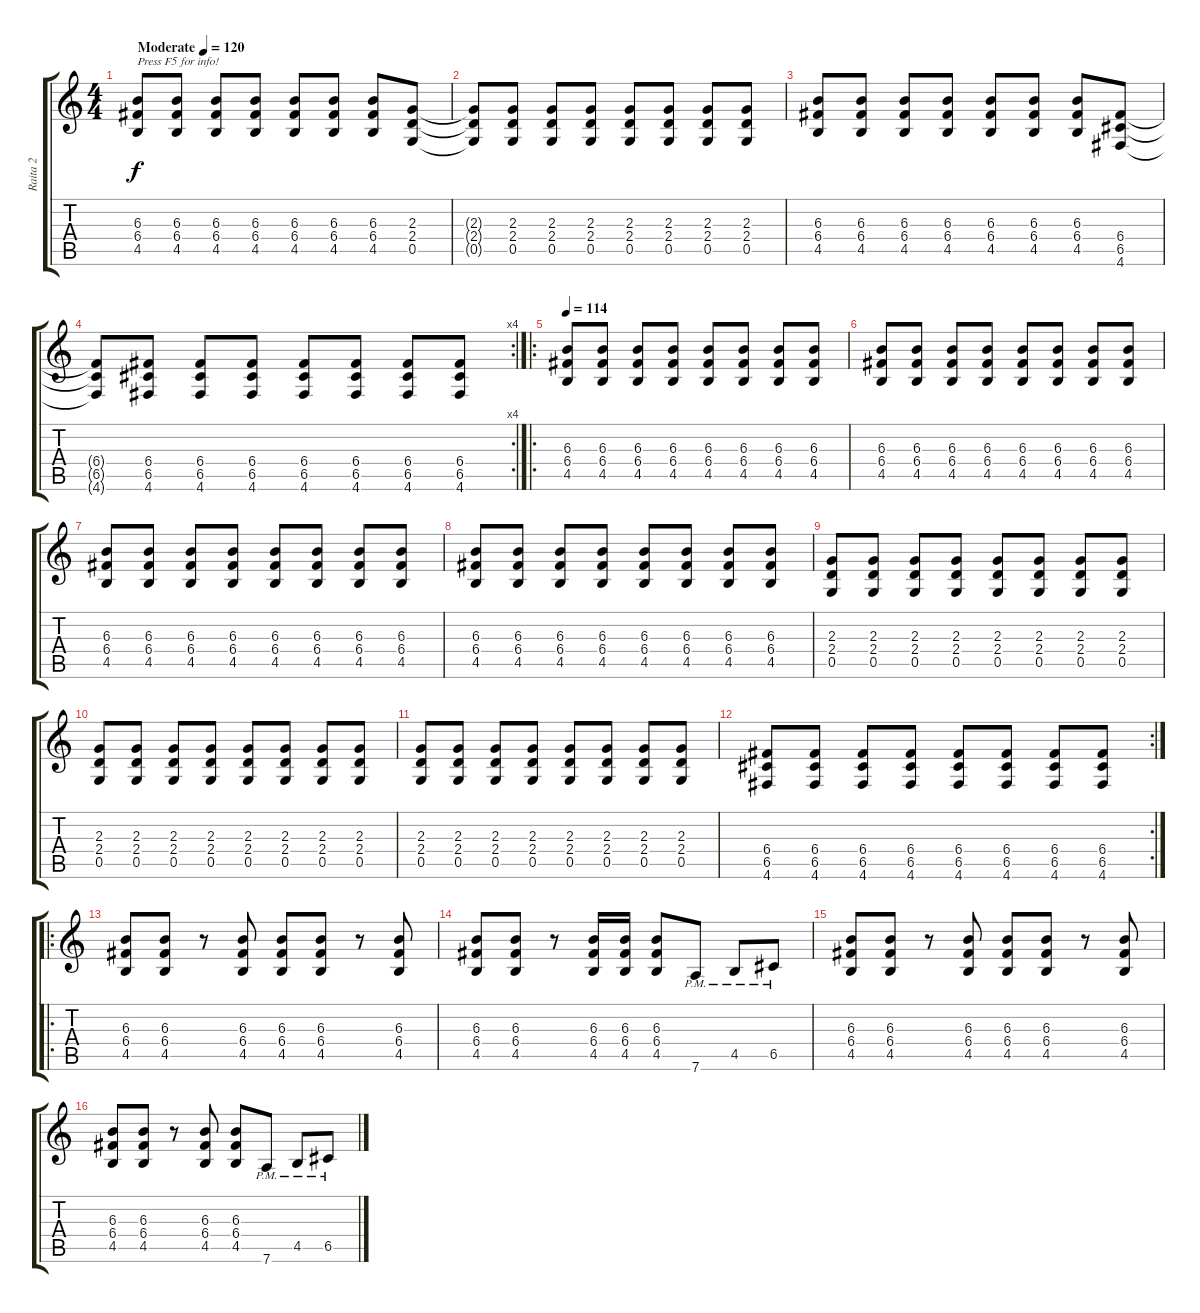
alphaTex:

\track ("Raita 2" "Raita 2") {instrument distortionguitar}
\staff {score tabs}
\tuning (D4 A3 F3 C3 G2 D2) {hide}
\ts (4 4)
\tempo (120 "Moderate")
\tempo 114
\tempo (120 "Moderate")
\clef g2
\ks c
(6.3 6.4 4.5).8{txt "Press F5 for info!" dy f instrument distortionguitar} (6.3 6.4 4.5).8 (6.3 6.4 4.5).8 (6.3 6.4 4.5).8 (6.3 6.4 4.5).8 (6.3 6.4 4.5).8 (6.3 6.4 4.5).8 (2.3 2.4 0.5).8 |
(2.3{t} 2.4{t} 0.5{t}).8 (2.3 2.4 0.5).8 (2.3 2.4 0.5).8 (2.3 2.4 0.5).8 (2.3 2.4 0.5).8 (2.3 2.4 0.5).8 (2.3 2.4 0.5).8 (2.3 2.4 0.5).8 |
(6.3 6.4 4.5).8 (6.3 6.4 4.5).8 (6.3 6.4 4.5).8 (6.3 6.4 4.5).8 (6.3 6.4 4.5).8 (6.3 6.4 4.5).8 (6.3 6.4 4.5).8 (6.4 6.5 4.6).8 |
\rc 4
(6.4{t} 6.5{t} 4.6{t}).8 (6.4 6.5 4.6).8 (6.4 6.5 4.6).8 (6.4 6.5 4.6).8 (6.4 6.5 4.6).8 (6.4 6.5 4.6).8 (6.4 6.5 4.6).8 (6.4 6.5 4.6).8 |
\ro
\tempo 114
(6.3 6.4 4.5).8 (6.3 6.4 4.5).8 (6.3 6.4 4.5).8 (6.3 6.4 4.5).8 (6.3 6.4 4.5).8 (6.3 6.4 4.5).8 (6.3 6.4 4.5).8 (6.3 6.4 4.5).8 |
(6.3 6.4 4.5).8 (6.3 6.4 4.5).8 (6.3 6.4 4.5).8 (6.3 6.4 4.5).8 (6.3 6.4 4.5).8 (6.3 6.4 4.5).8 (6.3 6.4 4.5).8 (6.3 6.4 4.5).8 |
(6.3 6.4 4.5).8 (6.3 6.4 4.5).8 (6.3 6.4 4.5).8 (6.3 6.4 4.5).8 (6.3 6.4 4.5).8 (6.3 6.4 4.5).8 (6.3 6.4 4.5).8 (6.3 6.4 4.5).8 |
(6.3 6.4 4.5).8 (6.3 6.4 4.5).8 (6.3 6.4 4.5).8 (6.3 6.4 4.5).8 (6.3 6.4 4.5).8 (6.3 6.4 4.5).8 (6.3 6.4 4.5).8 (6.3 6.4 4.5).8 |
(2.3 2.4 0.5).8 (2.3 2.4 0.5).8 (2.3 2.4 0.5).8 (2.3 2.4 0.5).8 (2.3 2.4 0.5).8 (2.3 2.4 0.5).8 (2.3 2.4 0.5).8 (2.3 2.4 0.5).8 |
(2.3 2.4 0.5).8 (2.3 2.4 0.5).8 (2.3 2.4 0.5).8 (2.3 2.4 0.5).8 (2.3 2.4 0.5).8 (2.3 2.4 0.5).8 (2.3 2.4 0.5).8 (2.3 2.4 0.5).8 |
(2.3 2.4 0.5).8 (2.3 2.4 0.5).8 (2.3 2.4 0.5).8 (2.3 2.4 0.5).8 (2.3 2.4 0.5).8 (2.3 2.4 0.5).8 (2.3 2.4 0.5).8 (2.3 2.4 0.5).8 |
\rc 2
(6.4 6.5 4.6).8 (6.4 6.5 4.6).8 (6.4 6.5 4.6).8 (6.4 6.5 4.6).8 (6.4 6.5 4.6).8 (6.4 6.5 4.6).8 (6.4 6.5 4.6).8 (6.4 6.5 4.6).8 |
\ro
(6.3 6.4 4.5).8 (6.3 6.4 4.5).8 r.8 (6.3 6.4 4.5).8 (6.3 6.4 4.5).8 (6.3 6.4 4.5).8 r.8 (6.3 6.4 4.5).8 |
(6.3 6.4 4.5).8 (6.3 6.4 4.5).8 r.8 (6.3 6.4 4.5).16 (6.3 6.4 4.5).16 (6.3 6.4 4.5).8 7.6{pm}.8 4.5{pm}.8 6.5{pm}.8 |
(6.3 6.4 4.5).8 (6.3 6.4 4.5).8 r.8 (6.3 6.4 4.5).8 (6.3 6.4 4.5).8 (6.3 6.4 4.5).8 r.8 (6.3 6.4 4.5).8 |
(6.3 6.4 4.5).8 (6.3 6.4 4.5).8 r.8 (6.3 6.4 4.5).8 (6.3 6.4 4.5).8 7.6{pm}.8 4.5{pm}.8 6.5{pm}.8
